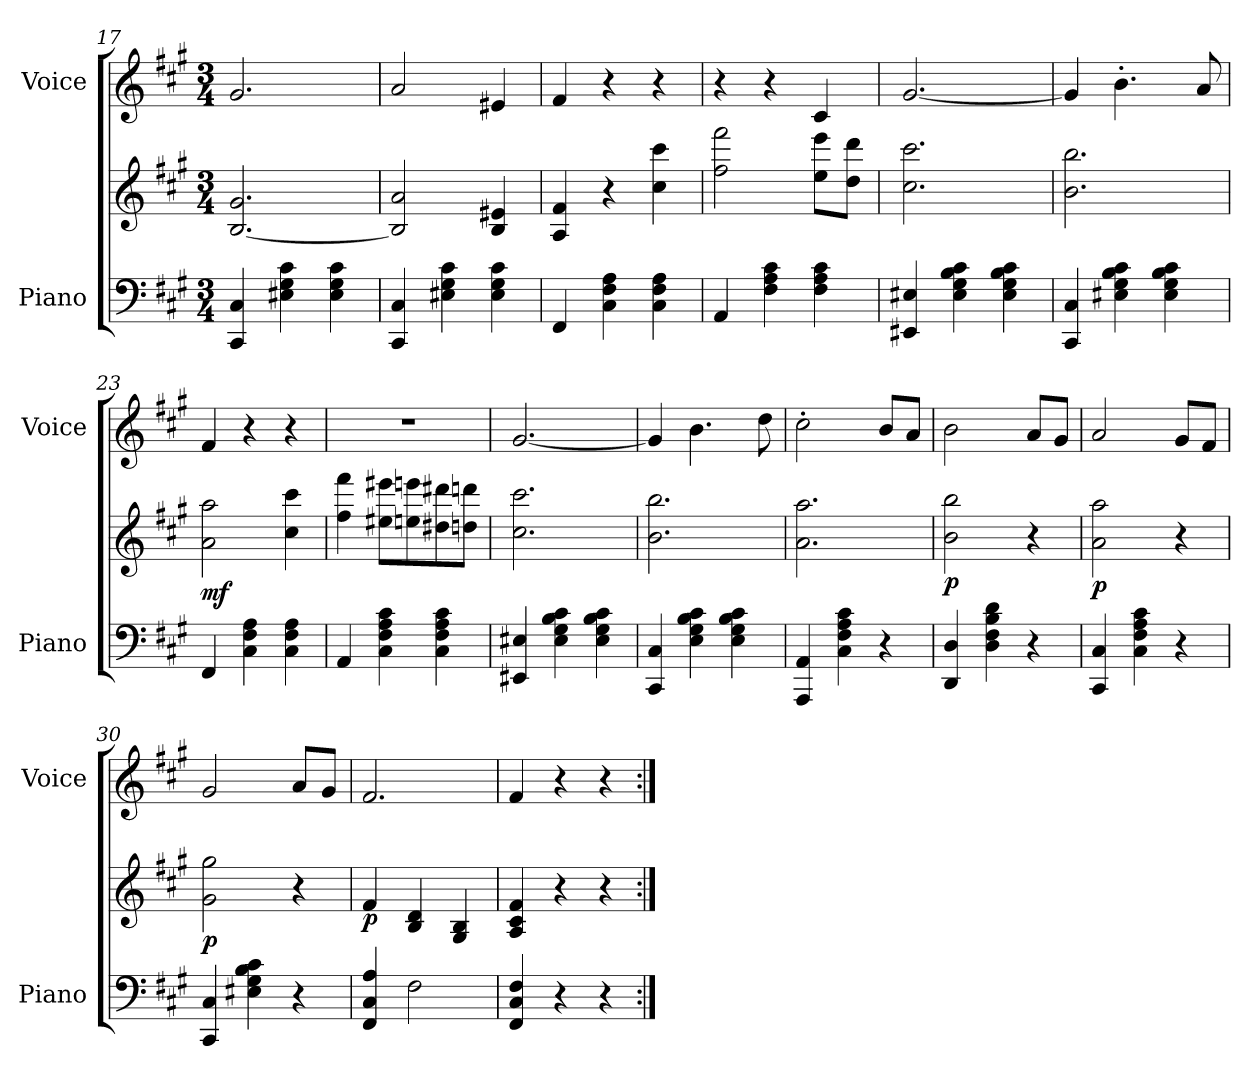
**kern	**kern	**dynam	**kern
*part2	*part2	*part2	*part1
*staff3	*staff2	*staff2/3	*staff1
*I"Piano	*	*	*I"Voice
*I'Piano	*	*	*I'Voice
*clefF4	*clefG2	*	*clefG2
*k[f#c#g#]	*k[f#c#g#]	*	*k[f#c#g#]
*M3/4	*M3/4	*	*M3/4
=17	=17	=17	=17
4CC#/ 4C#/	[<2.B/ 2.g#/	.	2.g#/
4E#X\ 4G#\ 4c#\	.	.	.
4E#\ 4G#\ 4c#\	.	.	.
=18	=18	=18	=18
4CC#/ 4C#/	2B/] 2a/	.	2a/
4E#X\ 4G#\ 4c#\	.	.	.
4E#\ 4G#\ 4c#\	4B/ 4e#X/	.	4e#X/
=19	=19	=19	=19
4FF#/	4A/ 4f#/	.	4f#/
4C#\ 4F#\ 4A\	4r	.	4r
4C#\ 4F#\ 4A\	4cc#\ 4ccc#\	.	4r
!!LO:LB:g=z
=20	=20	=20	=20
4AA/	2ff#\ 2fff#\	.	4r
4F#\ 4A\ 4c#\	.	.	4r
4F#\ 4A\ 4c#\	8ee\ 8eee\L	.	4c#/
.	8dd\ 8ddd\J	.	.
=21	=21	=21	=21
4EE#X/ 4E#X/	2.cc#\ 2.ccc#\	.	[<2.g#/
4E#\ 4G#\ 4B\ 4c#\	.	.	.
4E#\ 4G#\ 4B\ 4c#\	.	.	.
=22	=22	=22	=22
4CC#/ 4C#/	2.b\ 2.bb\	.	4g#/]
4E#X\ 4G#\ 4B\ 4c#\	.	.	4.b'<\
4E#\ 4G#\ 4B\ 4c#\	.	.	.
.	.	.	8a/
=23	=23	=23	=23
!	!	!LO:DY:b	!
4FF#/	2a\ 2aa\	mf	4f#/
4C#\ 4F#\ 4A\	.	.	4r
4C#\ 4F#\ 4A\	4cc#\ 4ccc#\	.	4r
=24	=24	=24	=24
4AA/	4ff#\ 4fff#\	.	2.rdd
4C#\ 4F#\ 4A\ 4c#\	8ee#X\ 8eee#X\L	.	.
.	8een\ 8eeen\	.	.
4C#\ 4F#\ 4A\ 4c#\	8dd#X\ 8ddd#X\	.	.
.	8ddn\ 8dddn\J	.	.
=25	=25	=25	=25
4EE#X/ 4E#X/	2.cc#\ 2.ccc#\	.	[<2.g#/
4E#\ 4G#\ 4B\ 4c#\	.	.	.
4E#\ 4G#\ 4B\ 4c#\	.	.	.
!!LO:LB:g=z
=26	=26	=26	=26
4CC#/ 4C#/	2.b\ 2.bb\	.	4g#/]
4E\ 4G#\ 4B\ 4c#\	.	.	4.b\
4E\ 4G#\ 4B\ 4c#\	.	.	.
.	.	.	8dd\
=27	=27	=27	=27
4AAA/ 4AA/	2.a\ 2.aa\	.	2cc#'<\
4C#\ 4F#\ 4A\ 4c#\	.	.	.
4r	.	.	8b/L
.	.	.	8a/J
=28	=28	=28	=28
!	!	!LO:DY:b	!
4DD/ 4D/	2b\ 2bb\	p	2b\
4D\ 4F#\ 4B\ 4d\	.	.	.
4r	4r	.	8a/L
.	.	.	8g#/J
=29	=29	=29	=29
!	!	!LO:DY:b	!
4CC#/ 4C#/	2a\ 2aa\	p	2a/
4C#\ 4F#\ 4A\ 4c#\	.	.	.
4r	4r	.	8g#/L
.	.	.	8f#/J
=30	=30	=30	=30
!	!	!LO:DY:b	!
4CC#/ 4C#/	2g#\ 2gg#\	p	2g#/
4E#X\ 4G#\ 4B\ 4c#\	.	.	.
4r	4r	.	8a/L
.	.	.	8g#/J
=31	=31	=31	=31
!	!	!LO:DY:b	!
4FF#/ 4C#/ 4A/	4f#/	p	2.f#/
2F#\	4B/ 4d/	.	.
.	4G#/ 4B/	.	.
=32	=32	=32	=32
4FF#/ 4C#/ 4F#/	4A/ 4c#/ 4f#/	.	4f#/
4r	4r	.	4r
4r	4r	.	4r
=:|!	=:|!	=:|!	=:|!
*-	*-	*-	*-
